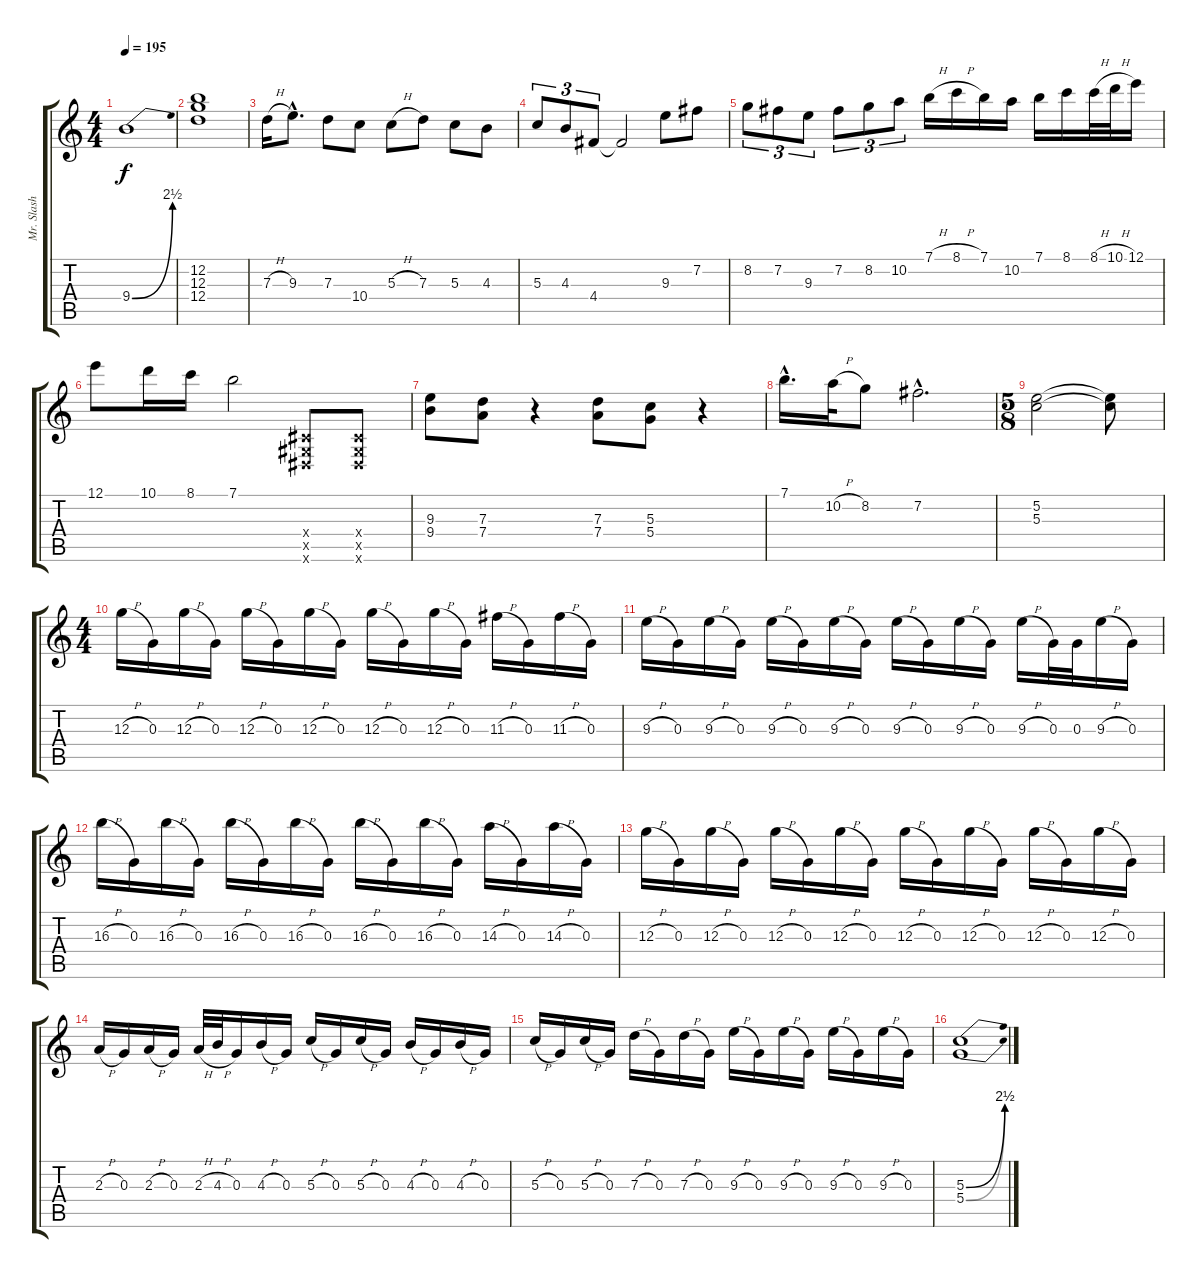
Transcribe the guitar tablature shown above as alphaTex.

\track ("Mr. Slash" "Mr. Slash") {instrument distortionguitar}
\staff {score tabs}
\tuning (E4 B3 G3 D3 A2 E2) {hide}
\ts (4 4)
\tempo 195
\clef g2
\ks c
9.4{be (bend 0 0 60 10)}.1{dy f} |
(12.2 12.3 12.4).1 |
7.3{h}.16 9.3{hac}.8{d} 7.3.8 10.4.8 5.3{h}.8 7.3.8 5.3.8 4.3.8 |
5.3.8{tu (3 2)} 4.3.8{tu (3 2)} 4.4.8{tu (3 2)} 4.4{t}.2 9.3.8 7.2.8 |
8.2.8{tu (3 2)} 7.2.8{tu (3 2)} 9.3.8{tu (3 2)} 7.2.8{tu (3 2)} 8.2.8{tu (3 2)} 10.2.8{tu (3 2)} 7.1{h}.16 8.1{h}.16 7.1.16 10.2.16 7.1.16 8.1.16 8.1{h}.32 10.1{h}.32 12.1.16 |
12.1.8 10.1.16 8.1.16 7.1.2 (-1.4{x} -1.5{x} -1.6{x}).8 (-1.4{x} -1.5{x} -1.6{x}).8 |
(9.3 9.4).8 (7.3 7.4).8 r.4 (7.3 7.4).8 (5.3 5.4).8 r.4 |
7.1{hac}.16{d} 10.2{h}.32 8.2.8 7.2{hac}.2{d} |
\ts (5 8)
(5.2 5.3).2 (5.2{t} 5.3{t}).8 |
\ts (4 4)
12.3{h}.16 0.3.16 12.3{h}.16 0.3.16 12.3{h}.16 0.3.16 12.3{h}.16 0.3.16 12.3{h}.16 0.3.16 12.3{h}.16 0.3.16 11.3{h}.16 0.3.16 11.3{h}.16 0.3.16 |
9.3{h}.16 0.3.16 9.3{h}.16 0.3.16 9.3{h}.16 0.3.16 9.3{h}.16 0.3.16 9.3{h}.16 0.3.16 9.3{h}.16 0.3.16 9.3{h}.16 0.3.32 0.3.32 9.3{h}.16 0.3.16 |
16.3{h}.16 0.3.16 16.3{h}.16 0.3.16 16.3{h}.16 0.3.16 16.3{h}.16 0.3.16 16.3{h}.16 0.3.16 16.3{h}.16 0.3.16 14.3{h}.16 0.3.16 14.3{h}.16 0.3.16 |
12.3{h}.16 0.3.16 12.3{h}.16 0.3.16 12.3{h}.16 0.3.16 12.3{h}.16 0.3.16 12.3{h}.16 0.3.16 12.3{h}.16 0.3.16 12.3{h}.16 0.3.16 12.3{h}.16 0.3.16 |
2.3{h}.16 0.3.16 2.3{h}.16 0.3.16 2.3{h}.32 4.3{h}.32 0.3.16 4.3{h}.16 0.3.16 5.3{h}.16 0.3.16 5.3{h}.16 0.3.16 4.3{h}.16 0.3.16 4.3{h}.16 0.3.16 |
5.3{h}.16 0.3.16 5.3{h}.16 0.3.16 7.3{h}.16 0.3.16 7.3{h}.16 0.3.16 9.3{h}.16 0.3.16 9.3{h}.16 0.3.16 9.3{h}.16 0.3.16 9.3{h}.16 0.3.16 |
(5.3{be (bend 0 0 60 10)} 5.4{be (bend 0 0 60 10)}).1
